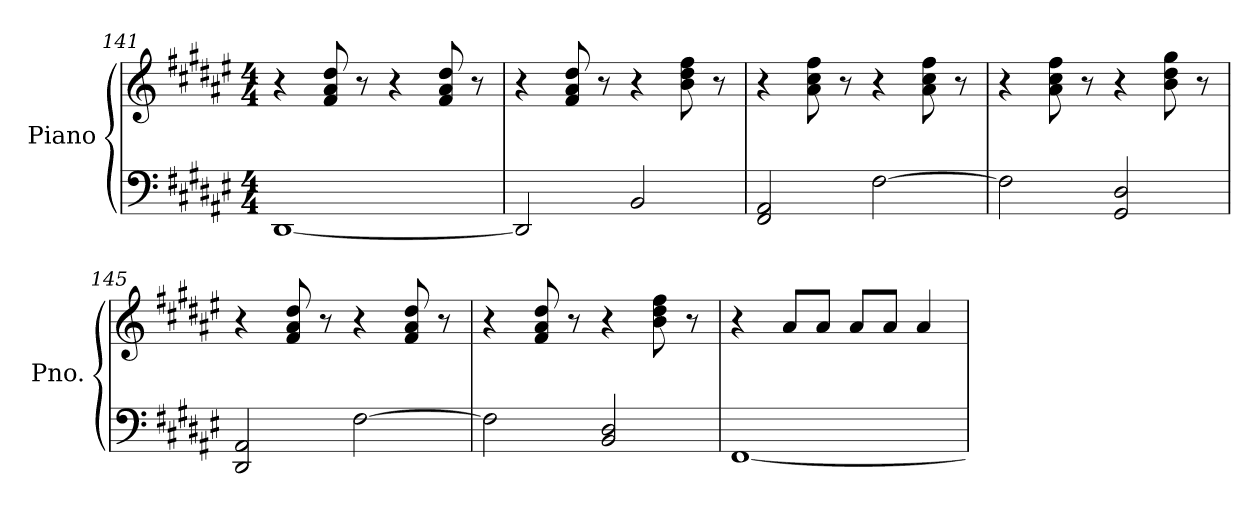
**kern	**kern
*part1	*part1
*staff2	*staff1
*I"Piano	*
*I'Pno.	*
*clefF4	*clefG2
*k[f#c#g#d#a#e#]	*k[f#c#g#d#a#e#]
*M4/4	*M4/4
=141	=141
[1DD#	4r
.	8f#/ 8a#/ 8dd#/
.	8r
.	4r
.	8f#/ 8a#/ 8dd#/
.	8r
=142	=142
2DD#/]	4r
.	8f#/ 8a#/ 8dd#/
.	8r
2BB/	4r
.	8b\ 8dd#\ 8ff#\
.	8r
!!LO:LB:g=z
=143	=143
2FF#/ 2AA#/	4r
.	8a#\ 8cc#\ 8ff#\
.	8r
[2F#\	4r
.	8a#\ 8cc#\ 8ff#\
.	8r
=144	=144
2F#\]	4r
.	8a#\ 8cc#\ 8ff#\
.	8r
2GG#/ 2D#/	4r
.	8b\ 8dd#\ 8gg#\
.	8r
=145	=145
2DD#/ 2AA#/	4r
.	8f#/ 8a#/ 8dd#/
.	8r
[2F#\	4r
.	8f#/ 8a#/ 8dd#/
.	8r
=146	=146
2F#\]	4r
.	8f#/ 8a#/ 8dd#/
.	8r
2BB/ 2D#/	4r
.	8b\ 8dd#\ 8ff#\
.	8r
=147	=147
[1FF#	4r
.	8a#/L
.	8a#/J
.	8a#/L
.	8a#/J
.	4a#/
=	=
*-	*-
